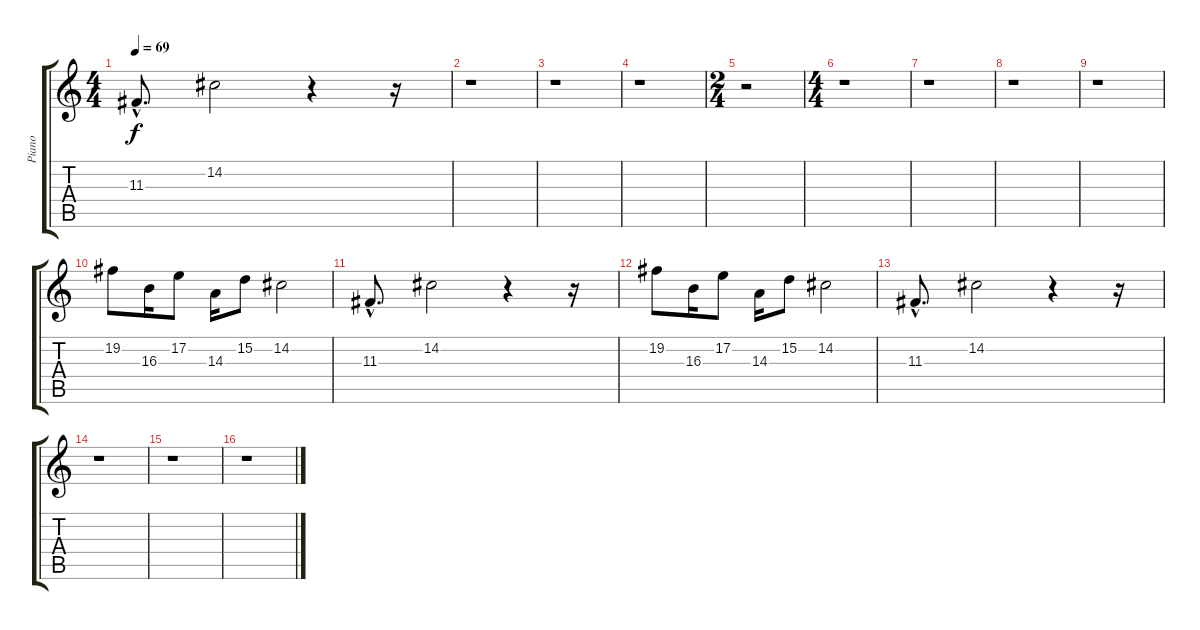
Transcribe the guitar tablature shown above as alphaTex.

\track ("Piano" "Piano") {instrument acousticgrandpiano}
\staff {score tabs}
\tuning (E4 B3 G3 D3 A2 E2) {hide}
\ts (4 4)
\tempo 69
\clef g2
\ks c
11.3{hac}.8{d dy f} 14.2.2{volume 4} r.4 r.16 |
r.1 |
r.1 |
r.1 |
\ts (2 4)
r.2 |
\ts (4 4)
r.1 |
r.1 |
r.1 |
r.1 |
19.2.8{volume 15} 16.3.16 17.2.8 14.3.16 15.2.8 14.2.2 |
11.3{hac}.8{d} 14.2.2{volume 4} r.4 r.16 |
19.2.8{volume 15} 16.3.16 17.2.8 14.3.16 15.2.8 14.2.2 |
11.3{hac}.8{d} 14.2.2{volume 4} r.4 r.16 |
r.1 |
r.1 |
r.1
